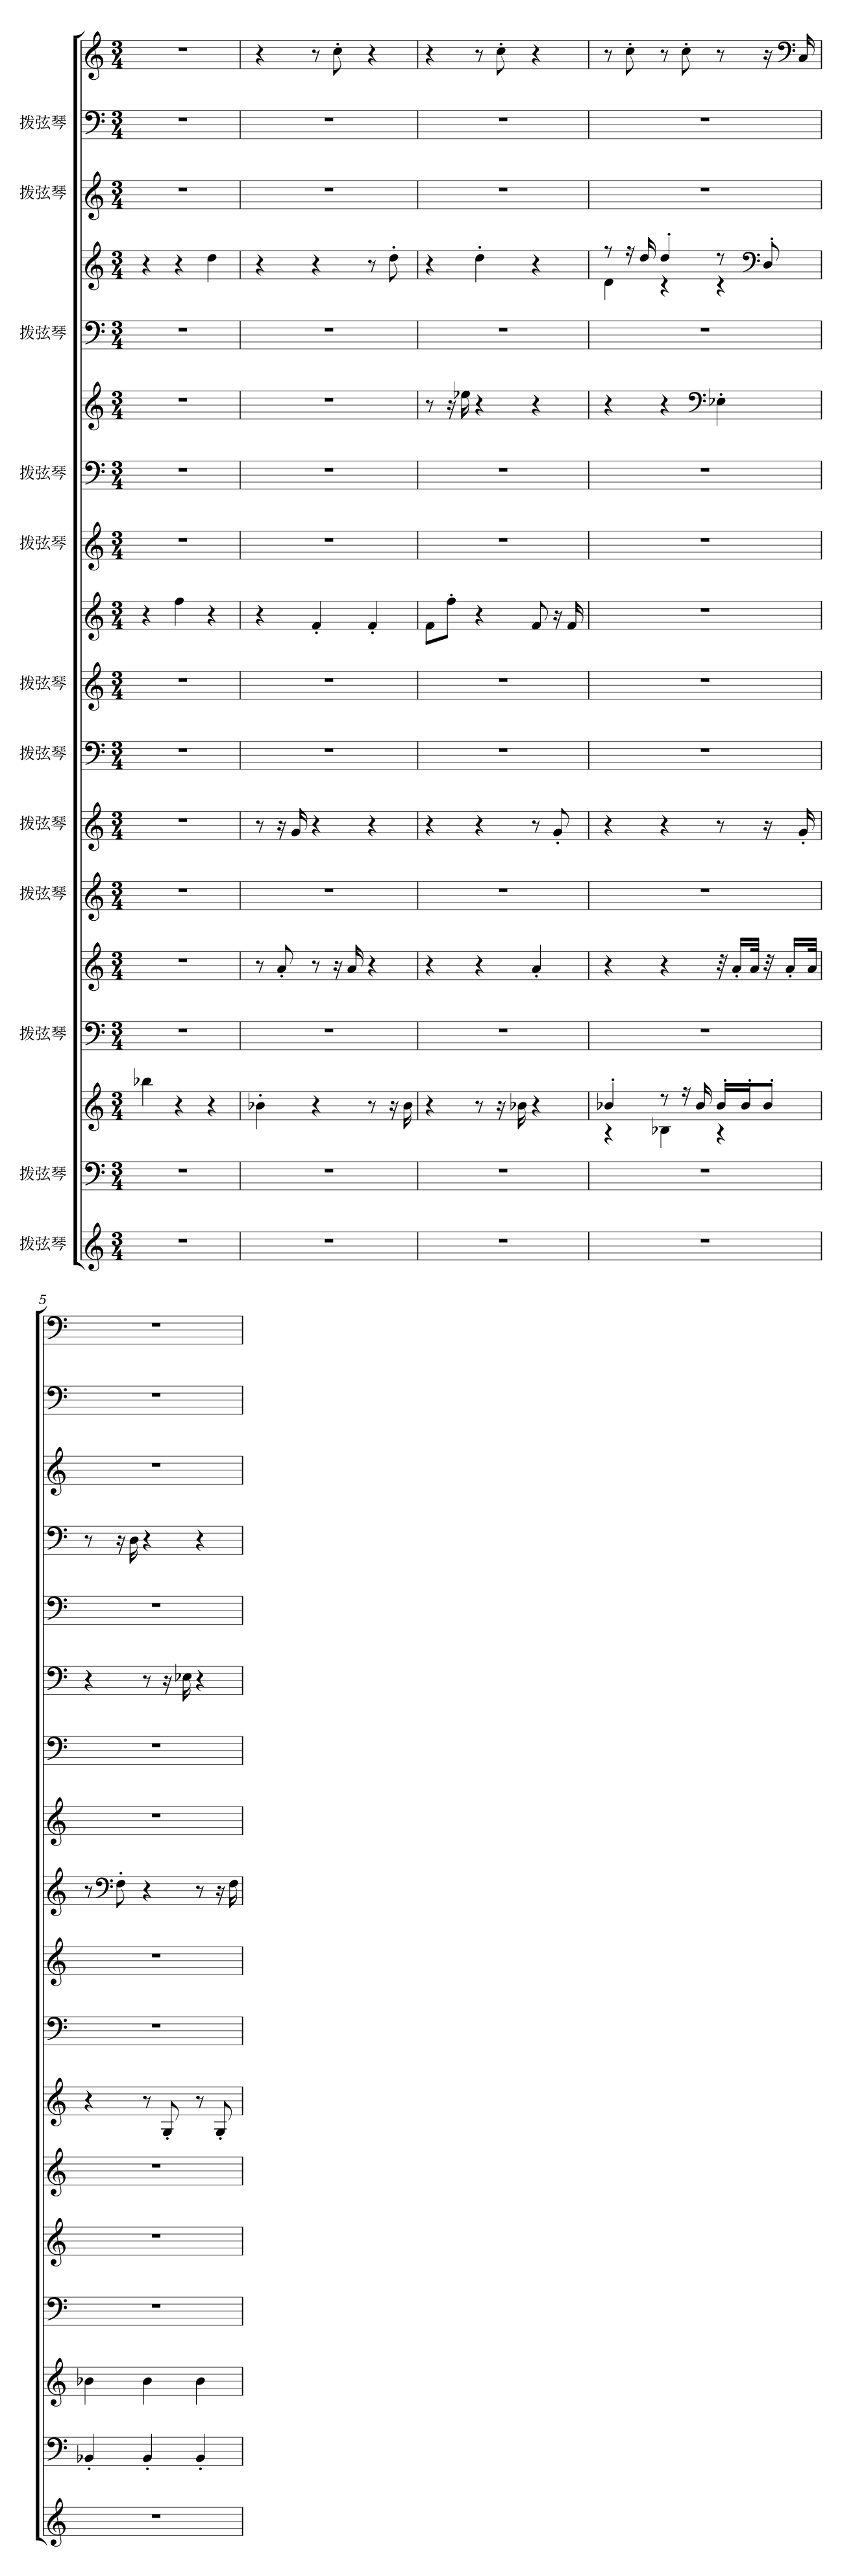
**kern	**kern	**kern	**kern	**kern	**kern	**kern	**kern	**kern	**kern	**kern	**kern	**kern	**kern	**kern	**kern	**kern	**kern
*part12	*part11	*part11	*part10	*part10	*part9	*part8	*part7	*part6	*part6	*part5	*part4	*part4	*part3	*part3	*part2	*part1	*part1
*staff18	*staff17	*staff16	*staff15	*staff14	*staff13	*staff12	*staff11	*staff10	*staff9	*staff8	*staff7	*staff6	*staff5	*staff4	*staff3	*staff2	*staff1
*I"拨弦琴	*I"拨弦琴	*	*I"拨弦琴	*	*I"拨弦琴	*I"拨弦琴	*I"拨弦琴	*I"拨弦琴	*	*I"拨弦琴	*I"拨弦琴	*	*I"拨弦琴	*	*I"拨弦琴	*I"拨弦琴	*
*clefG2	*clefF4	*clefG2	*clefF4	*clefG2	*clefG2	*clefG2	*clefF4	*clefG2	*clefG2	*clefG2	*clefF4	*clefG2	*clefF4	*clefG2	*clefG2	*clefF4	*clefG2
*k[]	*k[]	*k[]	*k[]	*k[]	*k[]	*k[]	*k[]	*k[]	*k[]	*k[]	*k[]	*k[]	*k[]	*k[]	*k[]	*k[]	*k[]
*M3/4	*M3/4	*M3/4	*M3/4	*M3/4	*M3/4	*M3/4	*M3/4	*M3/4	*M3/4	*M3/4	*M3/4	*M3/4	*M3/4	*M3/4	*M3/4	*M3/4	*M3/4
*MM110	*MM110	*MM110	*MM110	*MM110	*MM110	*MM110	*MM110	*MM110	*MM110	*MM110	*MM110	*MM110	*MM110	*MM110	*MM110	*MM110	*MM110
=1	=1	=1	=1	=1	=1	=1	=1	=1	=1	=1	=1	=1	=1	=1	=1	=1	=1
2.r	2.r	4bb-X\	2.r	2.r	2.r	2.r	2.r	2.r	4r	2.r	2.r	2.r	2.r	4r	2.r	2.r	2.r
.	.	4r	.	.	.	.	.	.	4ff\	.	.	.	.	4r	.	.	.
.	.	4r	.	.	.	.	.	.	4r	.	.	.	.	4dd\	.	.	.
=2	=2	=2	=2	=2	=2	=2	=2	=2	=2	=2	=2	=2	=2	=2	=2	=2	=2
2.r	2.r	4b-X'\	2.r	8r	2.r	8r	2.r	2.r	4r	2.r	2.r	2.r	2.r	4r	2.r	2.r	4r
.	.	.	.	8a'/	.	16r	.	.	.	.	.	.	.	.	.	.	.
.	.	.	.	.	.	16g/	.	.	.	.	.	.	.	.	.	.	.
.	.	4r	.	8r	.	4r	.	.	4f'/	.	.	.	.	4r	.	.	8r
.	.	.	.	16r	.	.	.	.	.	.	.	.	.	.	.	.	8cc'\
.	.	.	.	16a/	.	.	.	.	.	.	.	.	.	.	.	.	.
.	.	8r	.	4r	.	4r	.	.	4f'/	.	.	.	.	8r	.	.	4r
.	.	16r	.	.	.	.	.	.	.	.	.	.	.	8dd'\	.	.	.
.	.	16b-\	.	.	.	.	.	.	.	.	.	.	.	.	.	.	.
=3	=3	=3	=3	=3	=3	=3	=3	=3	=3	=3	=3	=3	=3	=3	=3	=3	=3
2.r	2.r	4r	2.r	4r	2.r	4r	2.r	2.r	8f\L	2.r	2.r	8r	2.r	4r	2.r	2.r	4r
.	.	.	.	.	.	.	.	.	8ff'\J	.	.	16r	.	.	.	.	.
.	.	.	.	.	.	.	.	.	.	.	.	16ee-X\	.	.	.	.	.
.	.	8r	.	4r	.	4r	.	.	4r	.	.	4r	.	4dd'\	.	.	8r
.	.	16r	.	.	.	.	.	.	.	.	.	.	.	.	.	.	8cc'\
.	.	16b-X\	.	.	.	.	.	.	.	.	.	.	.	.	.	.	.
.	.	4r	.	4a'/	.	8r	.	.	8f/	.	.	4r	.	4r	.	.	4r
.	.	.	.	.	.	8g'/	.	.	16r	.	.	.	.	.	.	.	.
.	.	.	.	.	.	.	.	.	16f/	.	.	.	.	.	.	.	.
!!LO:PB:g=z
=4	=4	=4	=4	=4	=4	=4	=4	=4	=4	=4	=4	=4	=4	=4	=4	=4	=4
*	*	*^	*	*	*	*	*	*	*	*	*	*	*	*^	*	*	*
2.r	2.r	4b-X'/	4r	2.r	4r	2.r	4r	2.r	2.r	2.r	2.r	2.r	4r	2.r	8r	4d\	2.r	2.r	8r
.	.	.	.	.	.	.	.	.	.	.	.	.	.	.	16r	.	.	.	8cc'\
.	.	.	.	.	.	.	.	.	.	.	.	.	.	.	16dd/	.	.	.	.
.	.	8r	4B-X\	.	4r	.	4r	.	.	.	.	.	4r	.	4dd'/	4r	.	.	8r
.	.	16r	.	.	.	.	.	.	.	.	.	.	.	.	.	.	.	.	8cc'\
.	.	16b-/	.	.	.	.	.	.	.	.	.	.	.	.	.	.	.	.	.
*	*	*	*	*	*	*	*	*	*	*	*	*	*clefF4	*	*	*	*	*	*
.	.	16b-'/LL	4r	.	32r	.	8r	.	.	.	.	.	4E-X'\	.	8r	4r	.	.	8r
.	.	.	.	.	16a'/LL	.	.	.	.	.	.	.	.	.	.	.	.	.	.
.	.	16b-'/J	.	.	.	.	.	.	.	.	.	.	.	.	.	.	.	.	.
.	.	.	.	.	32a/JJk	.	.	.	.	.	.	.	.	.	.	.	.	.	.
*	*	*	*	*	*	*	*	*	*	*	*	*	*	*	*clefF4	*	*	*	*
.	.	8b-'/J	.	.	32r	.	16r	.	.	.	.	.	.	.	8D'/	.	.	.	16r
.	.	.	.	.	16a'/LL	.	.	.	.	.	.	.	.	.	.	.	.	.	.
*	*	*	*	*	*	*	*	*	*	*	*	*	*	*	*	*	*	*	*clefF4
.	.	.	.	.	.	.	16g'/	.	.	.	.	.	.	.	.	.	.	.	16C/
.	.	.	.	.	32a/JJk	.	.	.	.	.	.	.	.	.	.	.	.	.	.
*	*	*v	*v	*	*	*	*	*	*	*	*	*	*	*	*v	*v	*	*	*
=5	=5	=5	=5	=5	=5	=5	=5	=5	=5	=5	=5	=5	=5	=5	=5	=5	=5
2.r	4BB-X'/	4b-X\	2.r	2.r	2.r	4r	2.r	2.r	8r	2.r	2.r	4r	2.r	8r	2.r	2.r	2.r
*	*	*	*	*	*	*	*	*	*clefF4	*	*	*	*	*	*	*	*
.	.	.	.	.	.	.	.	.	8F'\	.	.	.	.	16r	.	.	.
.	.	.	.	.	.	.	.	.	.	.	.	.	.	16D\	.	.	.
.	4BB-'/	4b-\	.	.	.	8r	.	.	4r	.	.	8r	.	4r	.	.	.
.	.	.	.	.	.	8G'/	.	.	.	.	.	16r	.	.	.	.	.
.	.	.	.	.	.	.	.	.	.	.	.	16E-X\	.	.	.	.	.
.	4BB-'/	4b-\	.	.	.	8r	.	.	8r	.	.	4r	.	4r	.	.	.
.	.	.	.	.	.	8G'/	.	.	16r	.	.	.	.	.	.	.	.
.	.	.	.	.	.	.	.	.	16F\	.	.	.	.	.	.	.	.
=	=	=	=	=	=	=	=	=	=	=	=	=	=	=	=	=	=
*-	*-	*-	*-	*-	*-	*-	*-	*-	*-	*-	*-	*-	*-	*-	*-	*-	*-
